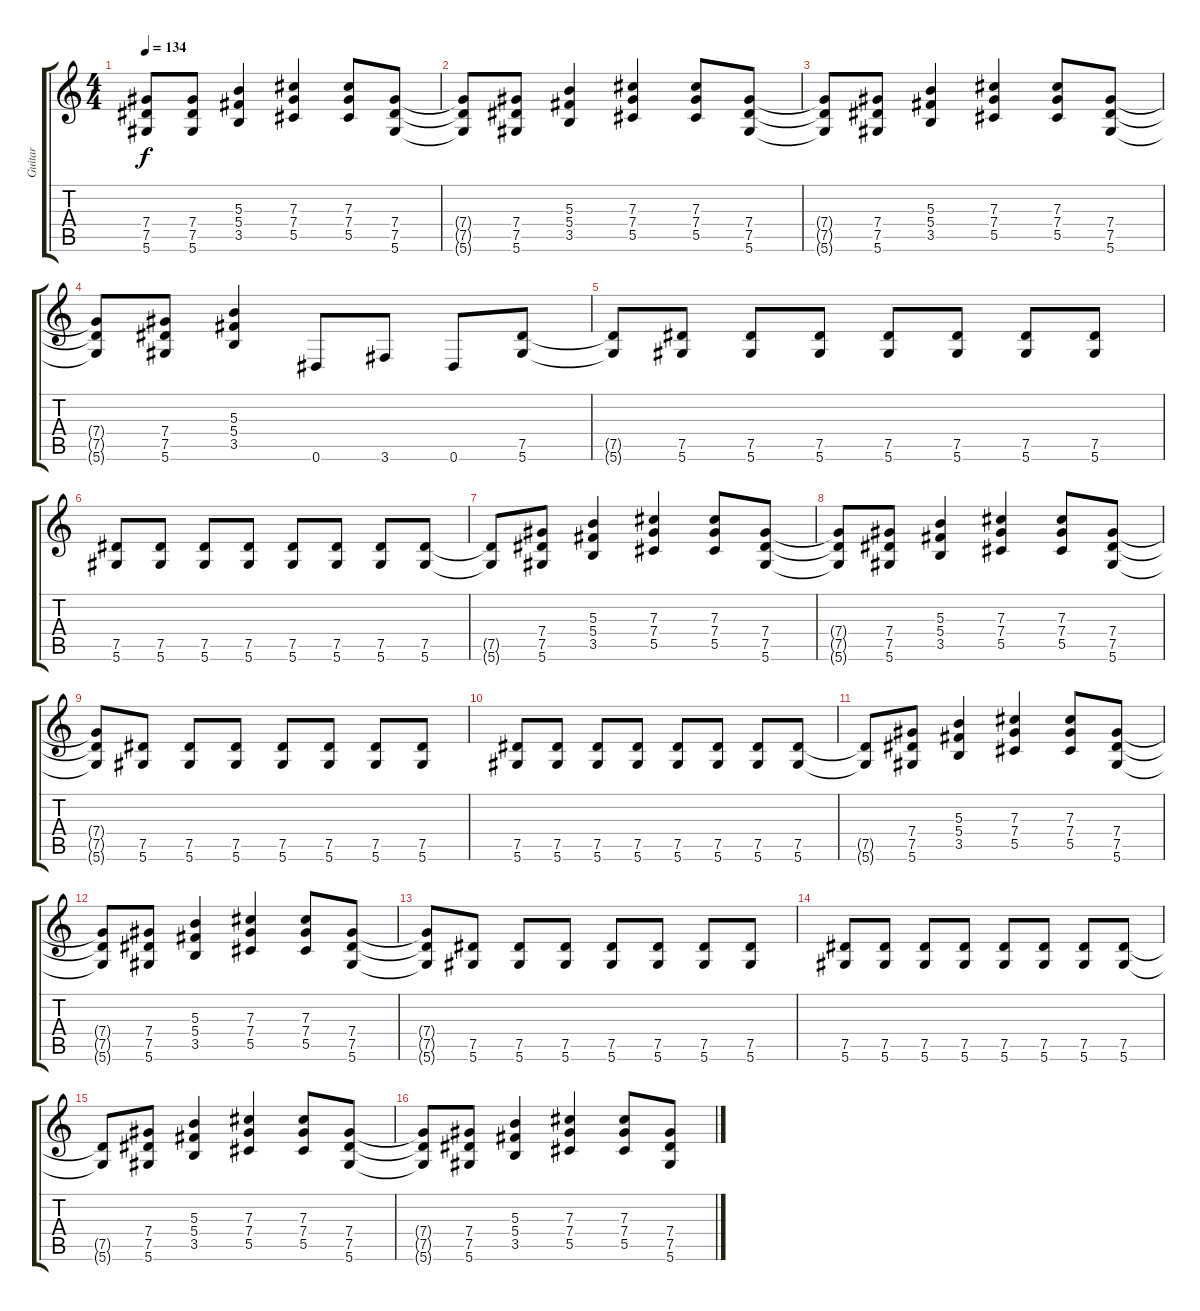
\track ("Guitar" "Guitar") {instrument overdrivenguitar}
\staff {score tabs}
\tuning (Eb4 Bb3 Gb3 Db3 Ab2 Eb2) {hide}
\ts (4 4)
\tempo 134
\clef g2
\ks c
(7.4{t} 7.5{t} 5.6{t}).8{dy f} (7.4 7.5 5.6).8 (5.3 5.4 3.5).4 (7.3 7.4 5.5).4 (7.3 7.4 5.5).8 (7.4 7.5 5.6).8 |
(7.4{t} 7.5{t} 5.6{t}).8 (7.4 7.5 5.6).8 (5.3 5.4 3.5).4 (7.3 7.4 5.5).4 (7.3 7.4 5.5).8 (7.4 7.5 5.6).8 |
(7.4{t} 7.5{t} 5.6{t}).8 (7.4 7.5 5.6).8 (5.3 5.4 3.5).4 (7.3 7.4 5.5).4 (7.3 7.4 5.5).8 (7.4 7.5 5.6).8 |
(7.4{t} 7.5{t} 5.6{t}).8 (7.4 7.5 5.6).8 (5.3 5.4 3.5).4 0.6.8 3.6.8 0.6.8 (7.5 5.6).8 |
(7.5{t} 5.6{t}).8 (7.5 5.6).8 (7.5 5.6).8 (7.5 5.6).8 (7.5 5.6).8 (7.5 5.6).8 (7.5 5.6).8 (7.5 5.6).8 |
(7.5 5.6).8 (7.5 5.6).8 (7.5 5.6).8 (7.5 5.6).8 (7.5 5.6).8 (7.5 5.6).8 (7.5 5.6).8 (7.5 5.6).8 |
(7.5{t} 5.6{t}).8 (7.4 7.5 5.6).8 (5.3 5.4 3.5).4 (7.3 7.4 5.5).4 (7.3 7.4 5.5).8 (7.4 7.5 5.6).8 |
(7.4{t} 7.5{t} 5.6{t}).8 (7.4 7.5 5.6).8 (5.3 5.4 3.5).4 (7.3 7.4 5.5).4 (7.3 7.4 5.5).8 (7.4 7.5 5.6).8 |
(7.4{t} 7.5{t} 5.6{t}).8 (7.5 5.6).8 (7.5 5.6).8 (7.5 5.6).8 (7.5 5.6).8 (7.5 5.6).8 (7.5 5.6).8 (7.5 5.6).8 |
(7.5 5.6).8 (7.5 5.6).8 (7.5 5.6).8 (7.5 5.6).8 (7.5 5.6).8 (7.5 5.6).8 (7.5 5.6).8 (7.5 5.6).8 |
(7.5{t} 5.6{t}).8 (7.4 7.5 5.6).8 (5.3 5.4 3.5).4 (7.3 7.4 5.5).4 (7.3 7.4 5.5).8 (7.4 7.5 5.6).8 |
(7.4{t} 7.5{t} 5.6{t}).8 (7.4 7.5 5.6).8 (5.3 5.4 3.5).4 (7.3 7.4 5.5).4 (7.3 7.4 5.5).8 (7.4 7.5 5.6).8 |
(7.4{t} 7.5{t} 5.6{t}).8 (7.5 5.6).8 (7.5 5.6).8 (7.5 5.6).8 (7.5 5.6).8 (7.5 5.6).8 (7.5 5.6).8 (7.5 5.6).8 |
(7.5 5.6).8 (7.5 5.6).8 (7.5 5.6).8 (7.5 5.6).8 (7.5 5.6).8 (7.5 5.6).8 (7.5 5.6).8 (7.5 5.6).8 |
(7.5{t} 5.6{t}).8 (7.4 7.5 5.6).8 (5.3 5.4 3.5).4 (7.3 7.4 5.5).4 (7.3 7.4 5.5).8 (7.4 7.5 5.6).8 |
(7.4{t} 7.5{t} 5.6{t}).8 (7.4 7.5 5.6).8 (5.3 5.4 3.5).4 (7.3 7.4 5.5).4 (7.3 7.4 5.5).8 (7.4 7.5 5.6).8
